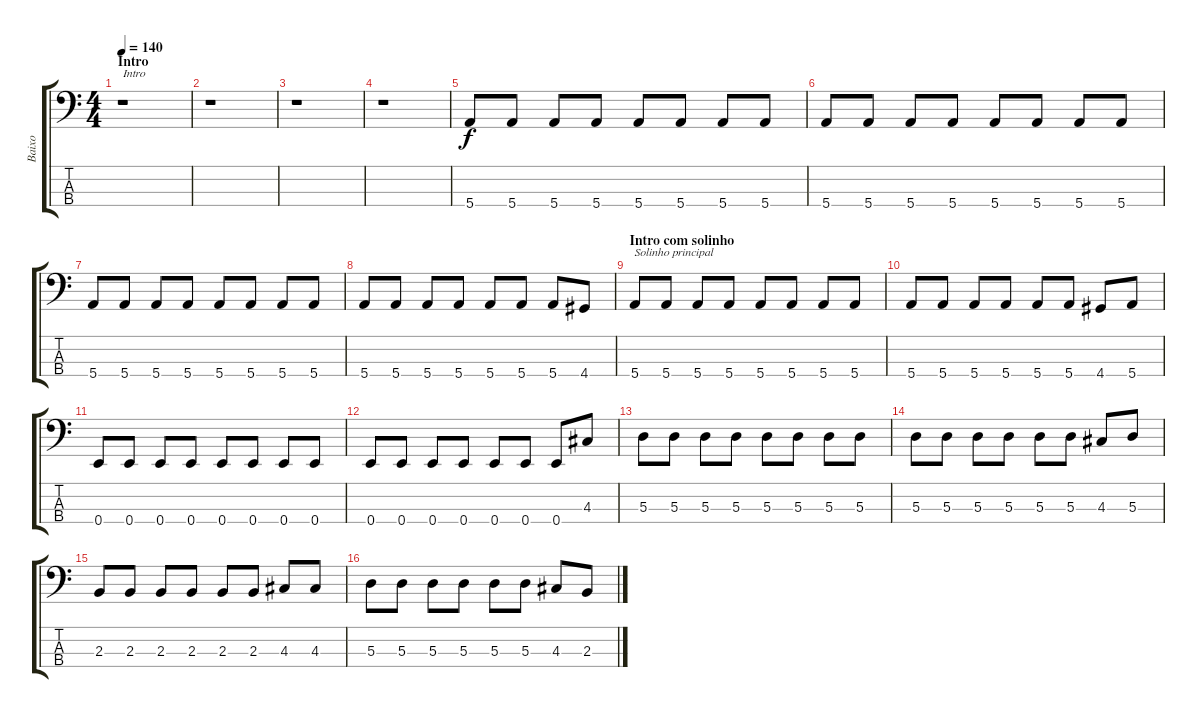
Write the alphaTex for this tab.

\track ("Baixo" "Baixo") {instrument electricbassfinger}
\staff {score tabs}
\tuning (G2 D2 A1 E1) {hide}
\ts (4 4)
\section ("" "Intro")
\tempo 140
\clef f4
\ks c
r.1{txt "Intro" dy f instrument electricbassfinger} |
r.1 |
r.1 |
r.1 |
5.4.8 5.4.8 5.4.8 5.4.8 5.4.8 5.4.8 5.4.8 5.4.8 |
5.4.8 5.4.8 5.4.8 5.4.8 5.4.8 5.4.8 5.4.8 5.4.8 |
5.4.8 5.4.8 5.4.8 5.4.8 5.4.8 5.4.8 5.4.8 5.4.8 |
5.4.8 5.4.8 5.4.8 5.4.8 5.4.8 5.4.8 5.4.8 4.4.8 |
\section ("" "Intro com solinho")
5.4.8{txt "Solinho principal"} 5.4.8 5.4.8 5.4.8 5.4.8 5.4.8 5.4.8 5.4.8 |
5.4.8 5.4.8 5.4.8 5.4.8 5.4.8 5.4.8 4.4.8 5.4.8 |
0.4.8 0.4.8 0.4.8 0.4.8 0.4.8 0.4.8 0.4.8 0.4.8 |
0.4.8 0.4.8 0.4.8 0.4.8 0.4.8 0.4.8 0.4.8 4.3.8 |
5.3.8 5.3.8 5.3.8 5.3.8 5.3.8 5.3.8 5.3.8 5.3.8 |
5.3.8 5.3.8 5.3.8 5.3.8 5.3.8 5.3.8 4.3.8 5.3.8 |
2.3.8 2.3.8 2.3.8 2.3.8 2.3.8 2.3.8 4.3.8 4.3.8 |
5.3.8 5.3.8 5.3.8 5.3.8 5.3.8 5.3.8 4.3.8 2.3.8
